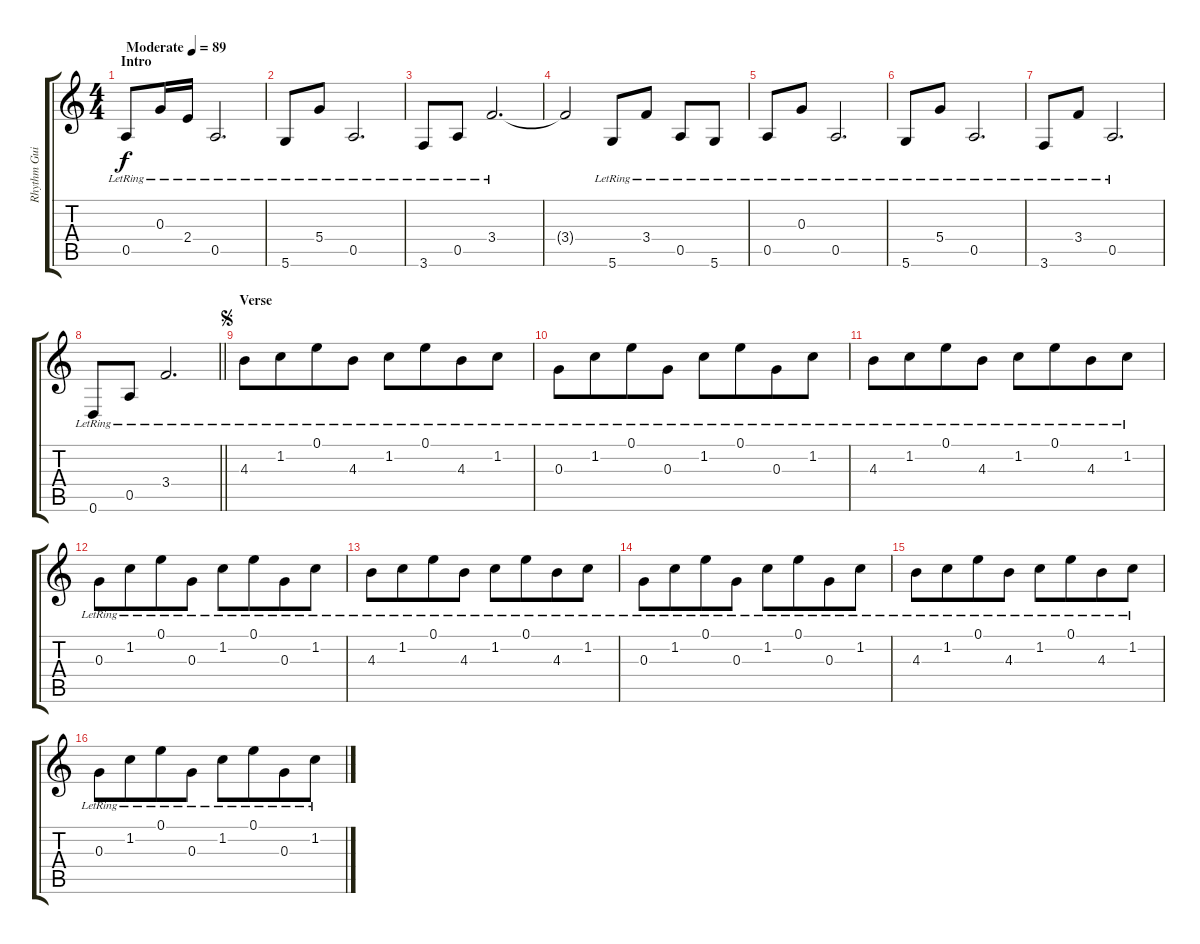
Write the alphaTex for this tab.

\track ("Rhythm Guitar (clean)" "Rhythm Gui") {instrument electricguitarclean}
\staff {score tabs}
\tuning (E4 B3 G3 D3 A2 D2) {hide}
\ts (4 4)
\section ("" "Intro")
\tempo (89 "Moderate")
\clef g2
\ks c
0.5{lr}.8{dy f instrument electricguitarclean} 0.3{lr}.16 2.4{lr}.16 0.5{lr}.2{d} |
5.6{lr}.8 5.4{lr}.8 0.5{lr}.2{d} |
3.6{lr}.8 0.5{lr}.8 3.4{lr}.2{d} |
3.4{t}.2 5.6{lr}.8 3.4{lr}.8 0.5{lr}.8 5.6{lr}.8 |
0.5{lr}.8 0.3{lr}.8 0.5{lr}.2{d} |
5.6{lr}.8 5.4{lr}.8 0.5{lr}.2{d} |
3.6{lr}.8 3.4{lr}.8 0.5{lr}.2{d} |
\barLineRight lightlight
0.6{lr}.8 0.5{lr}.8 3.4{lr}.2{d} |
\section ("" "Verse")
\jump segno
4.3{lr}.8 1.2{lr}.8{beam merge} 0.1{lr}.8 4.3{lr}.8 1.2{lr}.8 0.1{lr}.8{beam merge} 4.3{lr}.8 1.2{lr}.8 |
0.3{lr}.8 1.2{lr}.8{beam merge} 0.1{lr}.8 0.3{lr}.8 1.2{lr}.8 0.1{lr}.8{beam merge} 0.3{lr}.8 1.2{lr}.8 |
4.3{lr}.8 1.2{lr}.8{beam merge} 0.1{lr}.8 4.3{lr}.8 1.2{lr}.8 0.1{lr}.8{beam merge} 4.3{lr}.8 1.2{lr}.8 |
0.3{lr}.8 1.2{lr}.8{beam merge} 0.1{lr}.8 0.3{lr}.8 1.2{lr}.8 0.1{lr}.8{beam merge} 0.3{lr}.8 1.2{lr}.8 |
4.3{lr}.8 1.2{lr}.8{beam merge} 0.1{lr}.8 4.3{lr}.8 1.2{lr}.8 0.1{lr}.8{beam merge} 4.3{lr}.8 1.2{lr}.8 |
0.3{lr}.8 1.2{lr}.8{beam merge} 0.1{lr}.8 0.3{lr}.8 1.2{lr}.8 0.1{lr}.8{beam merge} 0.3{lr}.8 1.2{lr}.8 |
4.3{lr}.8 1.2{lr}.8{beam merge} 0.1{lr}.8 4.3{lr}.8 1.2{lr}.8 0.1{lr}.8{beam merge} 4.3{lr}.8 1.2{lr}.8 |
0.3{lr}.8 1.2{lr}.8{beam merge} 0.1{lr}.8 0.3{lr}.8 1.2{lr}.8 0.1{lr}.8{beam merge} 0.3{lr}.8 1.2{lr}.8
